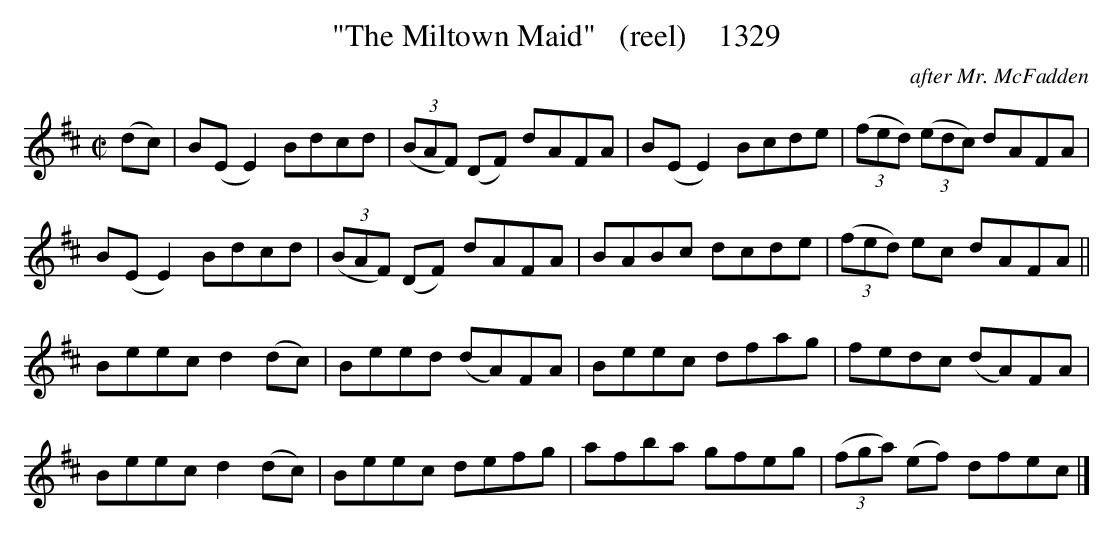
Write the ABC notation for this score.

X:1
T:"The Miltown Maid"   (reel)    1329
C:after Mr. McFadden
BRENNAN July 2003 (HTTP://WWW.SOSYOURMOM.COM)
M:C|
L:1/8
K:D
(dc)|B(E E2)Bdcd| (3(BAF) (DF) dAFA|B(E E2)Bcde|(3(fed)  (3(edc) dAFA|
B(E E2)Bdcd|(3(BAF) (DF) dAFA|BABc dcde| (3(fed) ec dAFA||
Beec d2(dc)|Beed (dA)FA|Beec dfag|fedc (dA)FA|
Beec d2(dc)|Beec defg|afba gfeg| (3(fga) (ef) dfec|]
